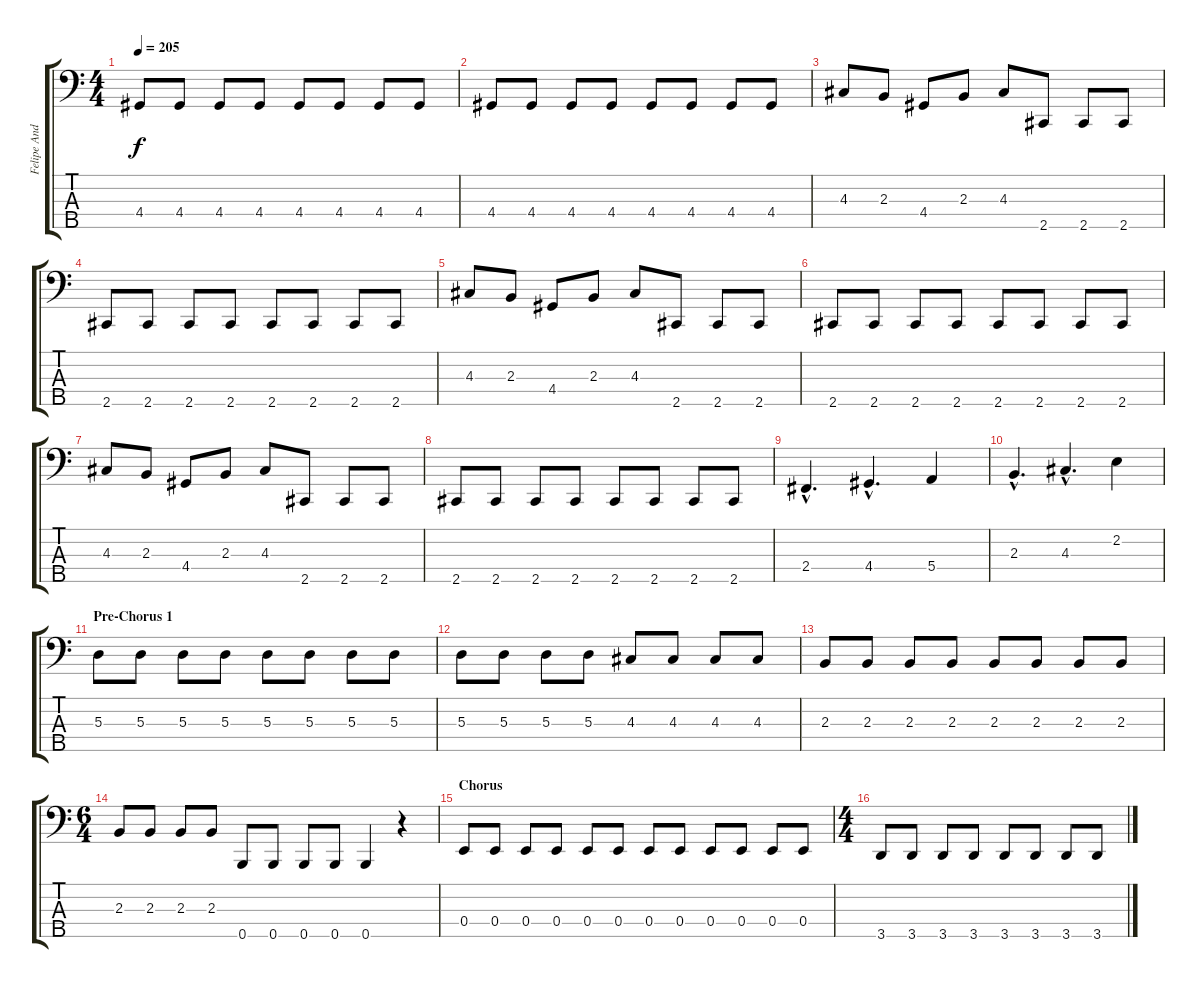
\track ("Felipe Andreoli" "Felipe And") {instrument electricbassfinger}
\staff {score tabs}
\tuning (G2 D2 A1 E1 B0) {hide}
\ts (4 4)
\tempo 205
\clef f4
\ks c
4.4.8{dy f} 4.4.8 4.4.8 4.4.8 4.4.8 4.4.8 4.4.8 4.4.8 |
4.4.8 4.4.8 4.4.8 4.4.8 4.4.8 4.4.8 4.4.8 4.4.8 |
4.3.8 2.3.8 4.4.8 2.3.8 4.3.8 2.5.8 2.5.8 2.5.8 |
2.5.8 2.5.8 2.5.8 2.5.8 2.5.8 2.5.8 2.5.8 2.5.8 |
4.3.8 2.3.8 4.4.8 2.3.8 4.3.8 2.5.8 2.5.8 2.5.8 |
2.5.8 2.5.8 2.5.8 2.5.8 2.5.8 2.5.8 2.5.8 2.5.8 |
4.3.8 2.3.8 4.4.8 2.3.8 4.3.8 2.5.8 2.5.8 2.5.8 |
2.5.8 2.5.8 2.5.8 2.5.8 2.5.8 2.5.8 2.5.8 2.5.8 |
2.4{hac}.4{d} 4.4{hac}.4{d} 5.4.4 |
2.3{hac}.4{d} 4.3{hac}.4{d} 2.2.4 |
\section ("" "Pre-Chorus 1")
5.3.8 5.3.8 5.3.8 5.3.8 5.3.8 5.3.8 5.3.8 5.3.8 |
5.3.8 5.3.8 5.3.8 5.3.8 4.3.8 4.3.8 4.3.8 4.3.8 |
2.3.8 2.3.8 2.3.8 2.3.8 2.3.8 2.3.8 2.3.8 2.3.8 |
\ts (6 4)
2.3.8 2.3.8 2.3.8 2.3.8 0.5.8 0.5.8 0.5.8 0.5.8 0.5.4 r.4 |
\section ("" "Chorus")
0.4.8 0.4.8 0.4.8 0.4.8 0.4.8 0.4.8 0.4.8 0.4.8 0.4.8 0.4.8 0.4.8 0.4.8 |
\ts (4 4)
3.5.8 3.5.8 3.5.8 3.5.8 3.5.8 3.5.8 3.5.8 3.5.8
